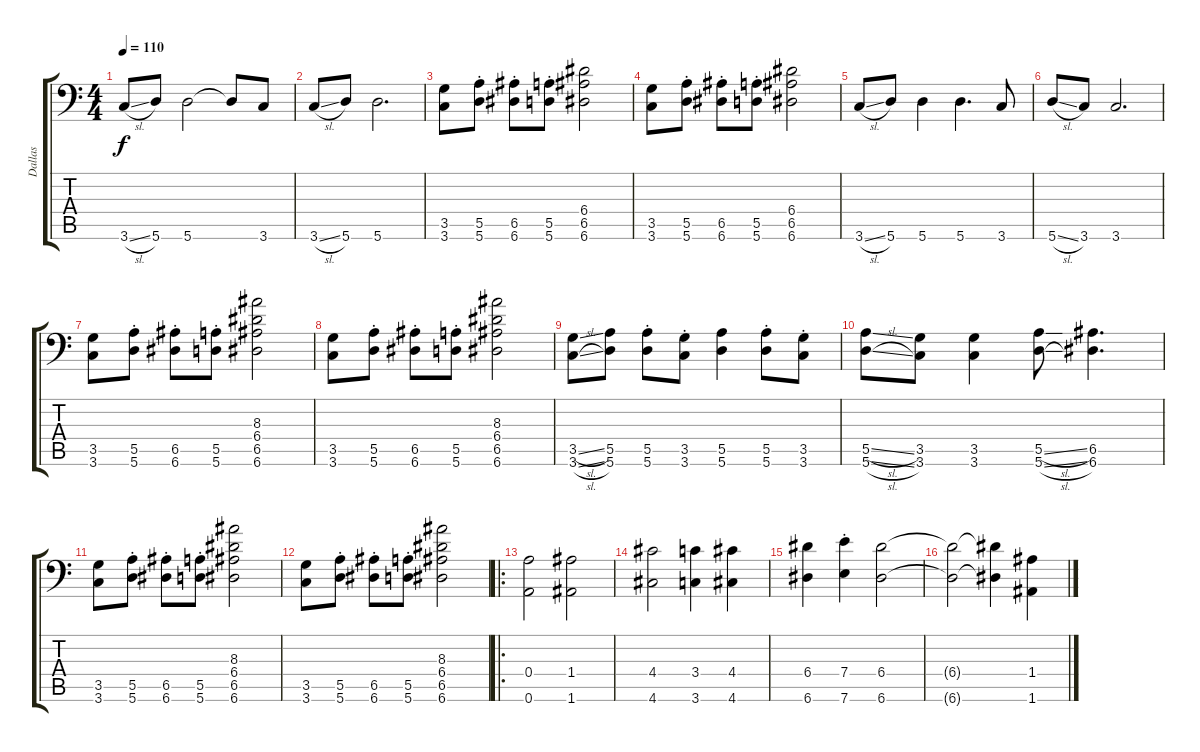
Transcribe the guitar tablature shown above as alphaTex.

\track ("Dallas" "Dallas") {instrument distortionguitar}
\staff {score tabs}
\tuning (B3 Gb3 D3 A2 E2 A1) {hide}
\ts (4 4)
\tempo 110
\clef f4
\ks c
3.6{sl}.8{dy f} 5.6.8 5.6.2 5.6{t}.8 3.6.8 |
3.6{sl}.8 5.6.8 5.6.2{d} |
(3.5 3.6).8 (5.5{st} 5.6{st}).8 (6.5{st} 6.6{st}).8 (5.5{st} 5.6{st}).8 (6.4 6.5 6.6).2 |
(3.5 3.6).8 (5.5{st} 5.6{st}).8 (6.5{st} 6.6{st}).8 (5.5{st} 5.6{st}).8 (6.4 6.5 6.6).2 |
3.6{sl}.8 5.6.8 5.6.4 5.6.4{d} 3.6.8 |
5.6{sl}.8 3.6.8 3.6.2{d} |
(3.5 3.6).8 (5.5{st} 5.6{st}).8 (6.5{st} 6.6{st}).8 (5.5{st} 5.6{st}).8 (8.3 6.4 6.5 6.6).2 |
(3.5 3.6).8 (5.5{st} 5.6{st}).8 (6.5{st} 6.6{st}).8 (5.5{st} 5.6{st}).8 (8.3 6.4 6.5 6.6).2 |
(3.5{sl} 3.6{sl}).8 (5.5 5.6).8 (5.5{st} 5.6{st}).8 (3.5{st} 3.6{st}).8 (5.5 5.6).4 (5.5{st} 5.6{st}).8 (3.5{st} 3.6{st}).8 |
(5.5{sl} 5.6{sl}).8 (3.5 3.6).8 (3.5 3.6).4 (5.5{sl} 5.6{sl}).8 (6.5 6.6).4{d} |
(3.5 3.6).8 (5.5{st} 5.6{st}).8 (6.5{st} 6.6{st}).8 (5.5{st} 5.6{st}).8 (8.3 6.4 6.5 6.6).2 |
(3.5 3.6).8 (5.5{st} 5.6{st}).8 (6.5{st} 6.6{st}).8 (5.5{st} 5.6{st}).8 (8.3 6.4 6.5 6.6).2 |
\ro
(0.4 0.6).2 (1.4 1.6).2 |
(4.4 4.6).2 (3.4 3.6).4 (4.4 4.6).4 |
(6.4 6.6).4 (7.4{st} 7.6{st}).4 (6.4 6.6).2 |
(6.4{t} 6.6{t}).2 (6.4{t} 6.6{t}).4 (1.4 1.6).4
